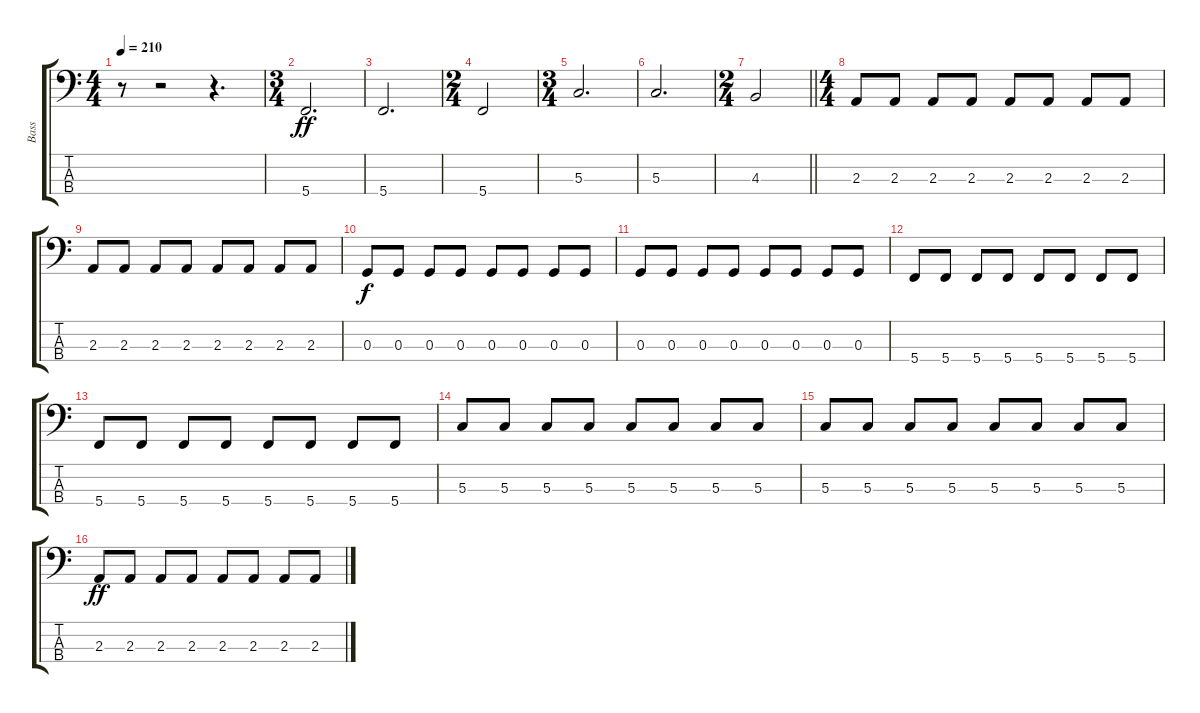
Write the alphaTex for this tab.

\track ("Bass" "Bass") {instrument electricbasspick}
\staff {score tabs}
\tuning (G2 D2 G1 C1) {hide}
\ts (4 4)
\tempo 210
\clef f4
\ks c
r.8{dy ff} r.2 r.4{d} |
\ts (3 4)
5.4.2{d} |
5.4.2{d} |
\ts (2 4)
5.4.2 |
\ts (3 4)
5.3.2{d} |
5.3.2{d} |
\ts (2 4)
\barLineRight lightlight
4.3.2 |
\ts (4 4)
2.3.8 2.3.8 2.3.8 2.3.8 2.3.8 2.3.8 2.3.8 2.3.8 |
2.3.8 2.3.8 2.3.8 2.3.8 2.3.8 2.3.8 2.3.8 2.3.8 |
0.3.8{dy f} 0.3.8 0.3.8 0.3.8 0.3.8 0.3.8 0.3.8 0.3.8 |
0.3.8 0.3.8 0.3.8 0.3.8 0.3.8 0.3.8 0.3.8 0.3.8 |
5.4.8 5.4.8 5.4.8 5.4.8 5.4.8 5.4.8 5.4.8 5.4.8 |
5.4.8 5.4.8 5.4.8 5.4.8 5.4.8 5.4.8 5.4.8 5.4.8 |
5.3.8 5.3.8 5.3.8 5.3.8 5.3.8 5.3.8 5.3.8 5.3.8 |
5.3.8 5.3.8 5.3.8 5.3.8 5.3.8 5.3.8 5.3.8 5.3.8 |
2.3.8{dy ff} 2.3.8 2.3.8 2.3.8 2.3.8 2.3.8 2.3.8 2.3.8
